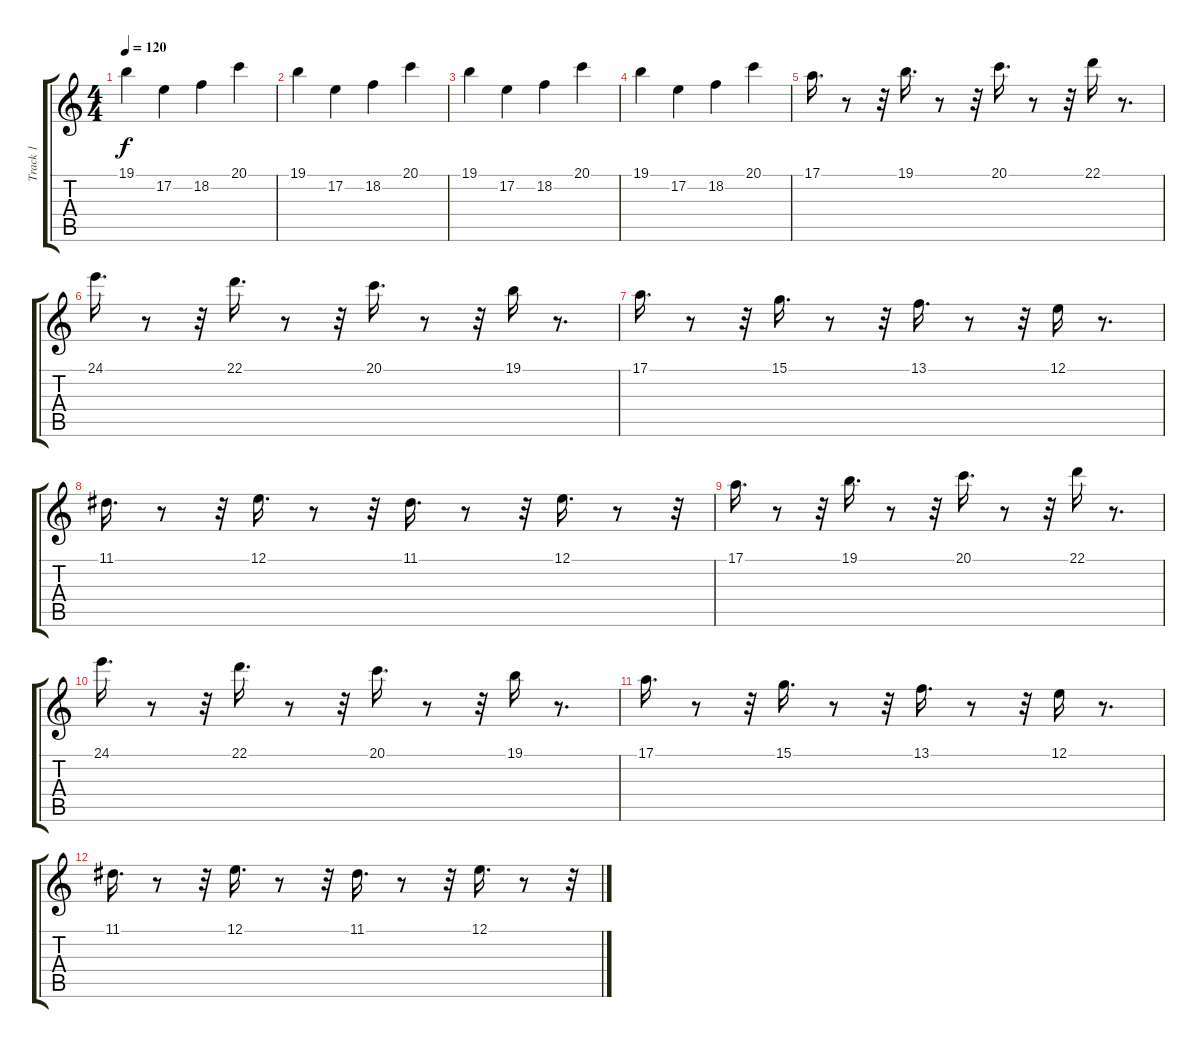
\track ("Track 1" "Track 1") {instrument dulcimer}
\staff {score tabs}
\tuning (E4 B3 G3 D3 A2 E2) {hide}
\ts (4 4)
\tempo 120
\clef g2
\ks c
19.1.4{dy f} 17.2.4 18.2.4 20.1.4 |
19.1.4 17.2.4 18.2.4 20.1.4 |
19.1.4 17.2.4 18.2.4 20.1.4 |
19.1.4 17.2.4 18.2.4 20.1.4 |
17.1.16{d} r.8 r.32 19.1.16{d} r.8 r.32 20.1.16{d} r.8 r.32 22.1.16 r.8{d} |
24.1.16{d} r.8 r.32 22.1.16{d} r.8 r.32 20.1.16{d} r.8 r.32 19.1.16 r.8{d} |
17.1.16{d} r.8 r.32 15.1.16{d} r.8 r.32 13.1.16{d} r.8 r.32 12.1.16 r.8{d} |
11.1.16{d} r.8 r.32 12.1.16{d} r.8 r.32 11.1.16{d} r.8 r.32 12.1.16{d} r.8 r.32 |
17.1.16{d} r.8 r.32 19.1.16{d} r.8 r.32 20.1.16{d} r.8 r.32 22.1.16 r.8{d} |
24.1.16{d} r.8 r.32 22.1.16{d} r.8 r.32 20.1.16{d} r.8 r.32 19.1.16 r.8{d} |
17.1.16{d} r.8 r.32 15.1.16{d} r.8 r.32 13.1.16{d} r.8 r.32 12.1.16 r.8{d} |
11.1.16{d} r.8 r.32 12.1.16{d} r.8 r.32 11.1.16{d} r.8 r.32 12.1.16{d} r.8 r.32
